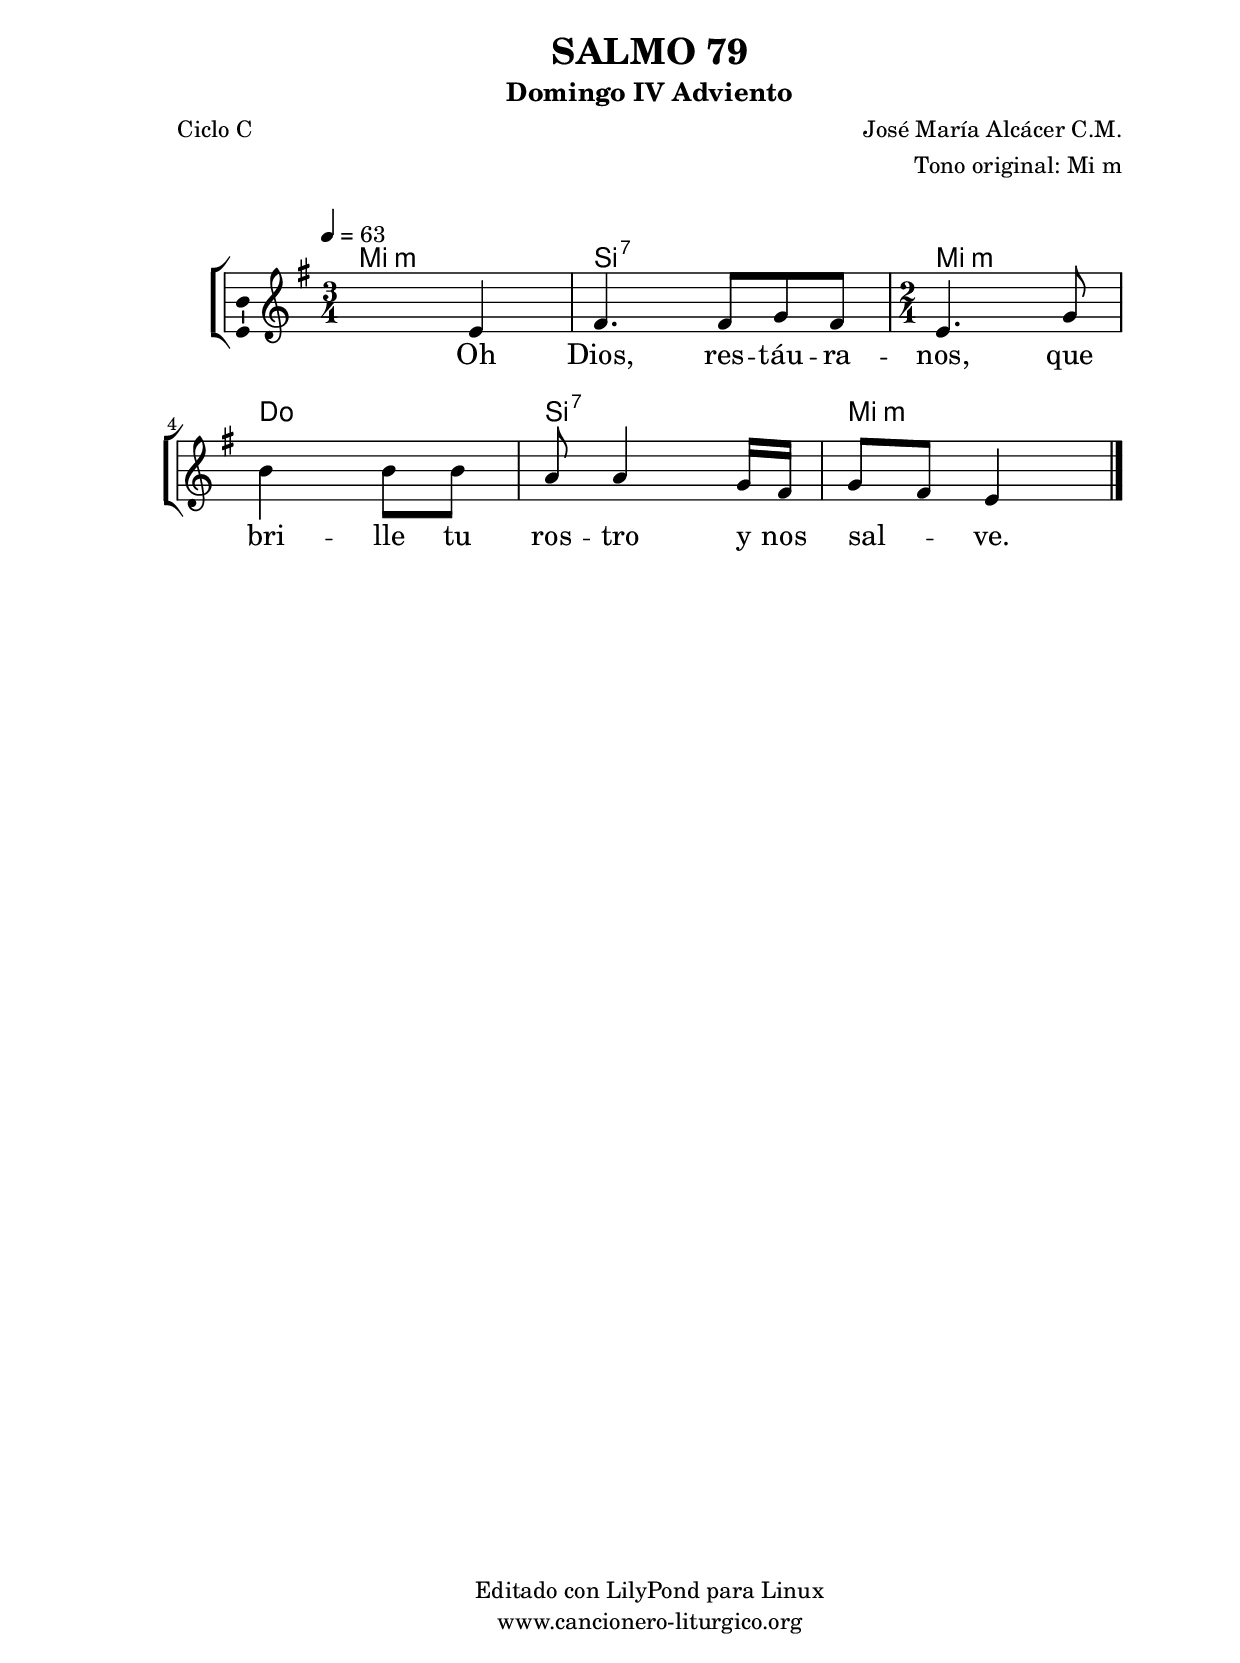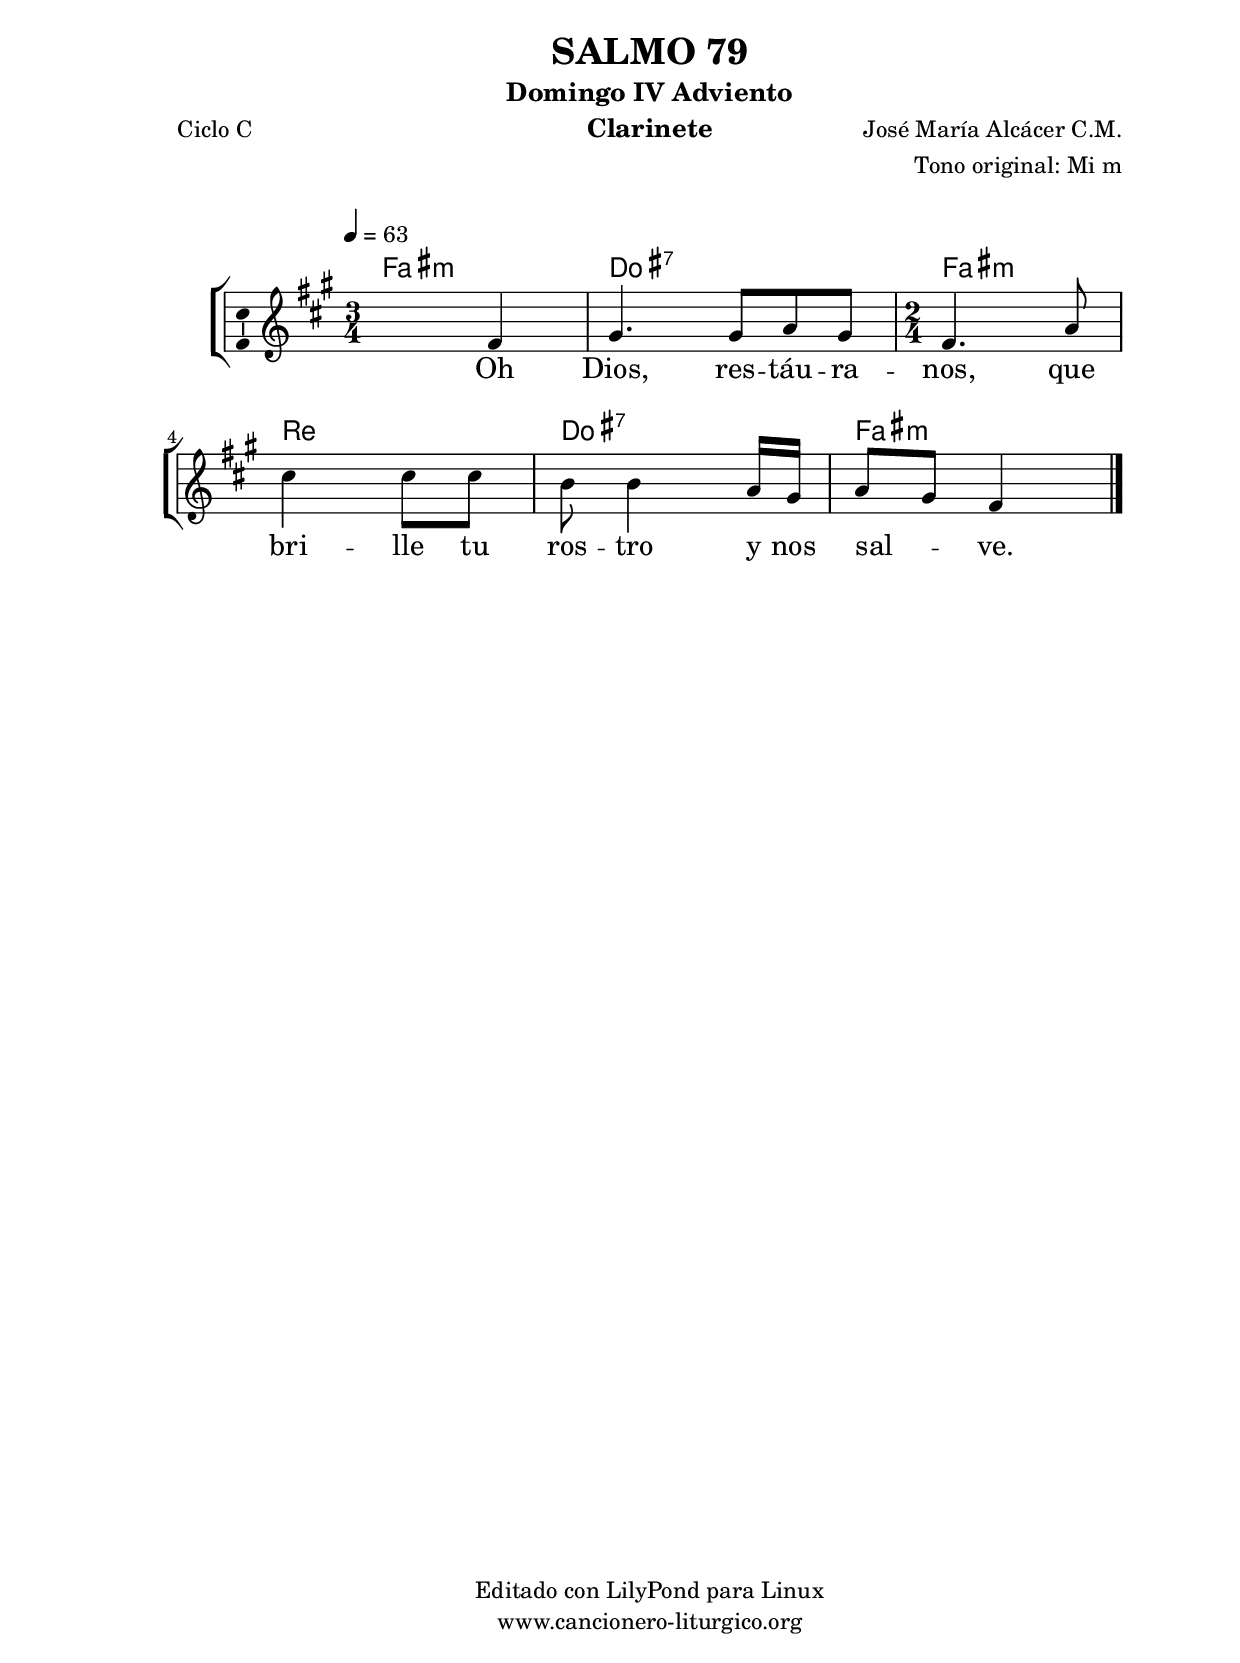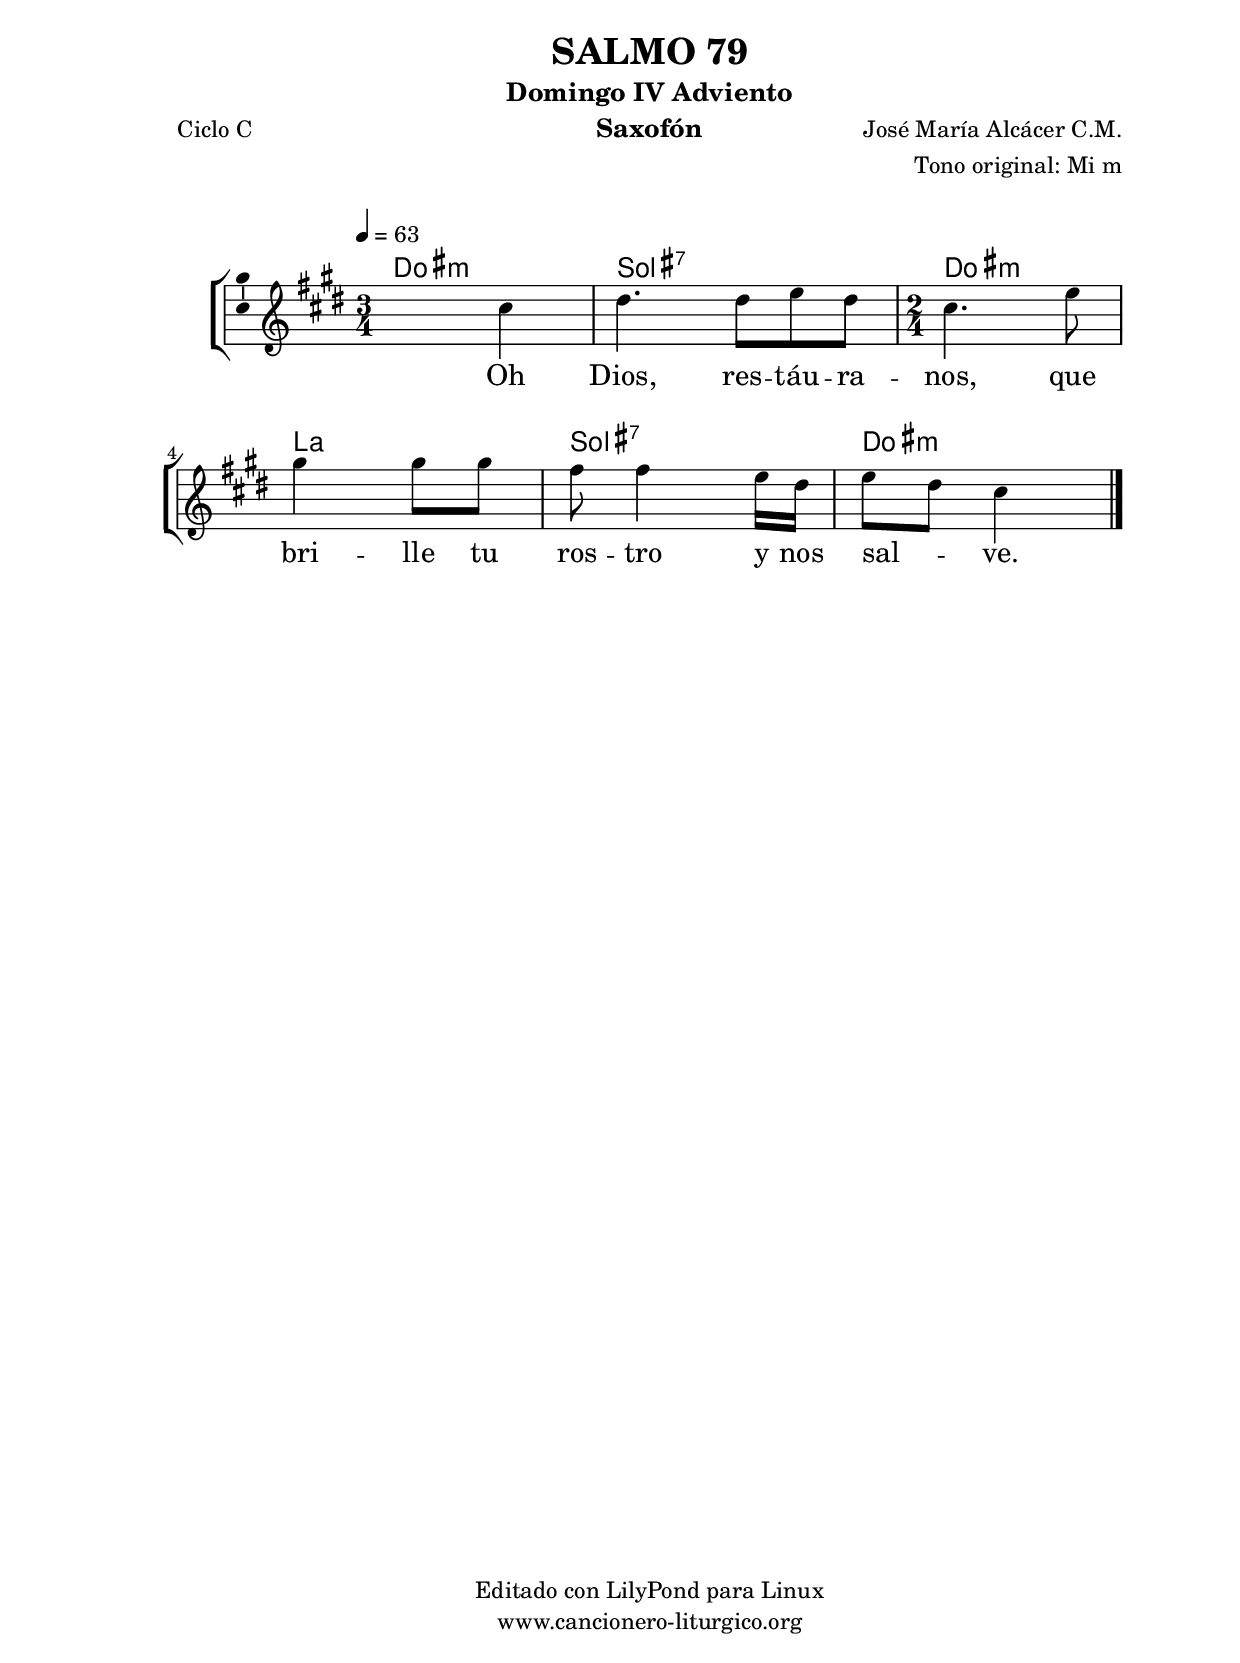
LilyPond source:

%
%para convertir .midi en .wav:
%timidity filename.midi -Ow -o finename.wav
%
%
%Para convertir de .wav a .mp3:
%lame -h -m j filename.wav
%
%
%para escuchar el midi:
%timidity nombrefichero.midi
%


%versión de lilypond para la que se ha escrito esta partitura:
\version "2.16.0"

	%Tamaño papel
	#(set-default-paper-size "a4")
	%Tamaño partitura
	#(set-global-staff-size 20)
	%No responde al pulsar sobre una nota
	#(ly:set-option 'point-and-click #f)

%parámetros del encabezamiento:
\header {
	title = "SALMO 79"
	subtitle = "Domingo IV Adviento"
	composer = "José María Alcácer C.M."
	poet = "Ciclo C"
	meter = ""
	arranger = "Tono original: Mi m"
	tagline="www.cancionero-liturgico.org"
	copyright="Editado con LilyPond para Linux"
	tiempo = "Adviento"
	usos = "Salmo"
	letra = "Oh Dios, restáuranos, que brille tu rostro y nos salve."
	}

%parámetros asociados al papel:
\paper  {
	oddHeaderMarkup = \markup {\fill-line { \on-the-fly #not-first-page \fromproperty #'header:title \on-the-fly #not-first-page \fromproperty #'header:composer }}
	evenHeaderMarkup = \markup {\fill-line { \fromproperty #'header:composer \fromproperty #'header:title }}
	#(set-paper-size "a4")
	print-page-number = ##f
	first-page-number = 1
	print-first-page-number = ##f
%	head-separation = 3.0 \cm
	top-margin = 2.0 \cm
	bottom-margin = 0.5\cm
%%%	bottom-margin = -1.0\cm
	left-margin = 3.0 \cm
	line-width = 16.0 \cm 
	indent = 8\mm
	interscoreline = 2.\mm
	between-system-space = 15\mm
%	para que las partituras no llenen la hoja:
	ragged-bottom = ##t
%	idem para la última hoja:
	ragged-last-bottom = ##f
%	para que las partituras llenen el ancho del papel:
	ragged-last = ##f
	after-title-space = 2.5 \cm
%page-count=1
system-count=2

	%Flexible Vertical Spacing
%	markup-markup-spacing =
%	#'((basic-distance . 15) (minimum-distance . 15) (padding . 3))
	markup-system-spacing =
	#'((basic-distance . 15) (minimum-distance . 15) (padding . 3))
	system-system-spacing =
	#'((basic-distance . 15) (minimum-distance . 15) (padding . 3))
	score-system-spacing =
	#'((basic-distance . 15) (minimum-distance . 15) (padding . 5))
%	top-system-spacing = % header
%	#'((basic-distance . 8) (minimum-distance . 0) (padding . 3))
%	top-markup-spacing =
%	#'((basic-distance . 20) (minimum-distance . 20) (padding . 3))
	last-bottom-spacing = % footer
	#'((basic-distance . 5) (minimum-distance . 5) (padding . 3))
%	score-markup-spacing =
%	#'((basic-distance . 16) (minimum-distance . 13) (padding . 3))

	}


%parámetros que afectan a toda la partitura:
global =  {
	%clave de sol (G):
	\clef G
	%armadura:
%	\transpose e d
	\key e \minor
	\tempo 4=63
	\set Score.tempoHideNote = ##f
	}


acordes = {
	\italianChords
	\chordmode {
%	\transpose e d
{

e2.:m b:7 e2:m c b:7 e:m 

	}
	}
}


melodia = 
%	\transpose e d
{
	\relative c'{

\time 3/4
%\partial4 e4
s2 e4
fis4. fis8 g fis

\time 2/4
e4. g8
b4 b8 b
a8 a4 g16 fis
g8 fis e4

	\bar "|."
	}
	}


texto = \lyricmode {
Oh Dios, res -- táu -- ra -- nos,
que bri -- lle tu ros -- tro y nos sal _ -- ve.
	}


acordesStaff = \context ChordNames = acordesStaff <<
	\set chordChanges = ##t
	\acordes
	>>


vozStaff = \context Voice = vozStaff
\with {\consists "Ambitus_engraver"}
<<
%	\set Staff.instrumentName = ""
%	\set Staff.shortInstrumentName = ""
%	\set Staff.midiInstrument = #"clarinet"
%	\set Staff.midiInstrument = #"cello"
%	\set Staff.midiInstrument = #"flute"
	\set Staff.midiInstrument = #"electric guitar (jazz)"
%	\set Staff.midiInstrument = #"english horn"
%	\set Staff.midiInstrument = #"violin"
%	\set Staff.midiInstrument = #"glockenspiel"
	\set Staff.midiMinimumVolume = #0.7
	\set Staff.midiMaximumVolume = #0.9
	\global
	\melodia
	>>


textoStaff = \context Lyrics = textoStaff <<
	\lyricsto vozStaff \texto
	>>

\book {
	\score {
		\context ChoirStaff {
			\override StaffGroup.SystemStartBracket #'collapse-height = #1
			\override Score.SystemStartBar #'collapse-height = #1
			<<
			\acordesStaff
			\vozStaff
			\textoStaff
			>>
			}
		\layout {
	    		\context {
				\Lyrics
				\override LyricText #'font-size = #2
				}
	   		 \context {
				\Score
				%fontSize = #3
				\override StaffSymbol #'staff-space = #(magstep +3)
				%\override Beam #'thickness = #0.55
				%\override SpacingSpanner #'spacing-increment = #1.0
				%\override Slur #'height-limit = #1.5
				}
			}
		}
	\score {
		\unfoldRepeats
		\context ChoirStaff {
			<<
			\acordesStaff
			\vozStaff
			>>
			}
		\midi {
	  		\context {
	  			\Score
				tempoWholesPerMinute = #(ly:make-moment 70 4)
				}
			}
		}
	}

%Partitura para clarinete
#(define output-suffix "C")
\book {
	\header{
		instrument = "Clarinete"
		}
	\score {
		\context ChoirStaff {
			\override StaffGroup.SystemStartBracket #'collapse-height = #1
			\override Score.SystemStartBar #'collapse-height = #1
\transpose c d
			<<
			\acordesStaff
			\vozStaff
			\textoStaff
			>>
			}
		\layout {
	    		\context {
				\Lyrics
				\override LyricText #'font-size = #2
				}
	   		 \context {
				\Score
				%fontSize = #3
				\override StaffSymbol #'staff-space = #(magstep +3)
				%\override Beam #'thickness = #0.55
				%\override SpacingSpanner #'spacing-increment = #1.0
				%\override Slur #'height-limit = #1.5
				}
			}
		}
	}

%Partitura para saxofón
#(define output-suffix "S")
\book {
	\header{
		instrument = "Saxofón"
		}
	\score {
		\context ChoirStaff {
			\override StaffGroup.SystemStartBracket #'collapse-height = #1
			\override Score.SystemStartBar #'collapse-height = #1
\transpose c a
			<<
			\acordesStaff
			\vozStaff
			\textoStaff
			>>
			}
		\layout {
	    		\context {
				\Lyrics
				\override LyricText #'font-size = #2
				}
	   		 \context {
				\Score
				%fontSize = #3
				\override StaffSymbol #'staff-space = #(magstep +3)
				%\override Beam #'thickness = #0.55
				%\override SpacingSpanner #'spacing-increment = #1.0
				%\override Slur #'height-limit = #1.5
				}
			}
		}
	}

